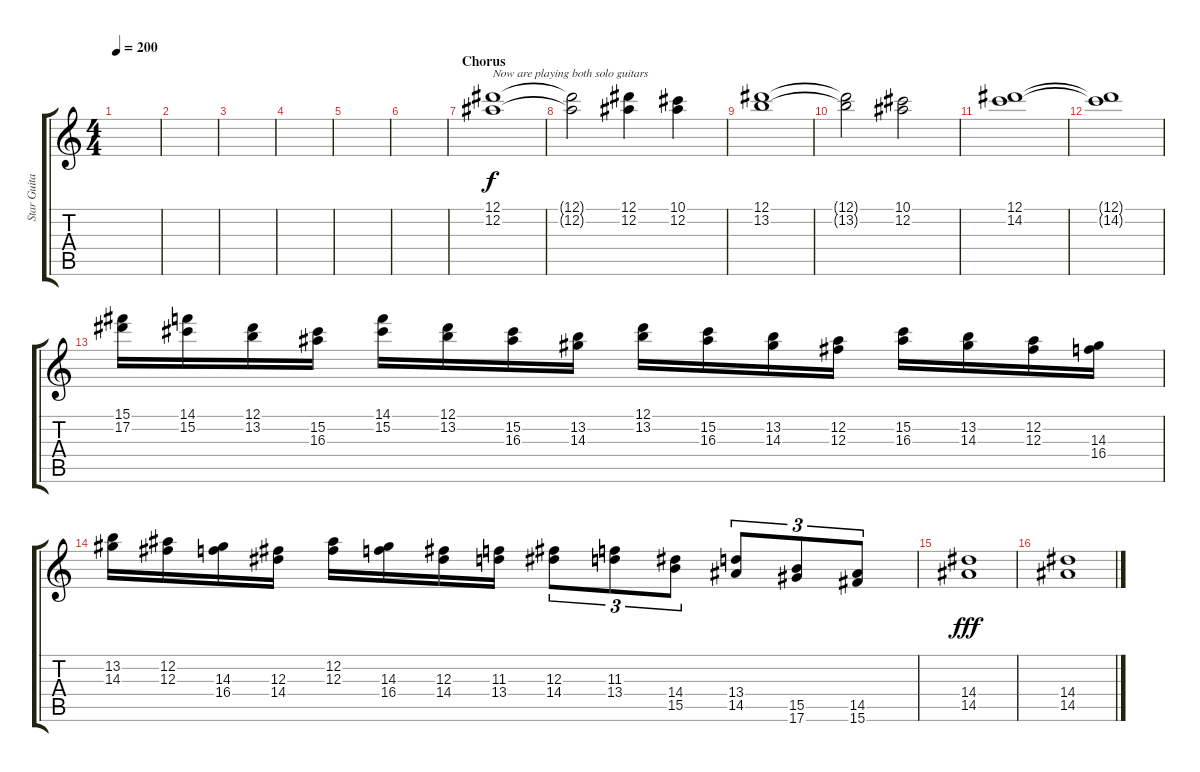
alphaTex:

\track ("Star Guitarist" "Star Guita") {instrument acousticguitarsteel}
\staff {score tabs}
\tuning (Eb4 Bb3 Gb3 Db3 Ab2 Eb2) {hide}
\ts (4 4)
\tempo 200
\clef g2
\ks c
|
|
|
|
|
|
\section ("" "Chorus")
(12.1 12.2).1{txt "Now are playing both solo guitars" volume 13 instrument overdrivenguitar} |
(12.1{t} 12.2{t}).2 (12.1 12.2).4 (10.1 12.2).4 |
(12.1 13.2).1 |
(12.1{t} 13.2{t}).2 (10.1 12.2).2 |
(12.1 14.2).1 |
(12.1{t} 14.2{t}).1 |
(15.1 17.2).16{volume 15} (14.1 15.2).16 (12.1 13.2).16 (15.2 16.3).16 (14.1 15.2).16 (12.1 13.2).16 (15.2 16.3).16 (13.2 14.3).16 (12.1 13.2).16 (15.2 16.3).16 (13.2 14.3).16 (12.2 12.3).16 (15.2 16.3).16 (13.2 14.3).16 (12.2 12.3).16 (14.3 16.4).16 |
(13.2 14.3).16 (12.2 12.3).16 (14.3 16.4).16 (12.3 14.4).16 (12.2 12.3).16 (14.3 16.4).16 (12.3 14.4).16 (11.3 13.4).16 (12.3 14.4).8{tu (3 2)} (11.3 13.4).8{tu (3 2)} (14.4 15.5).8{tu (3 2)} (13.4 14.5).8{tu (3 2)} (15.5 17.6).8{tu (3 2)} (14.5 15.6).8{tu (3 2)} |
(14.4 14.5).1{dy fff instrument overdrivenguitar} |
(14.4 14.5).1
